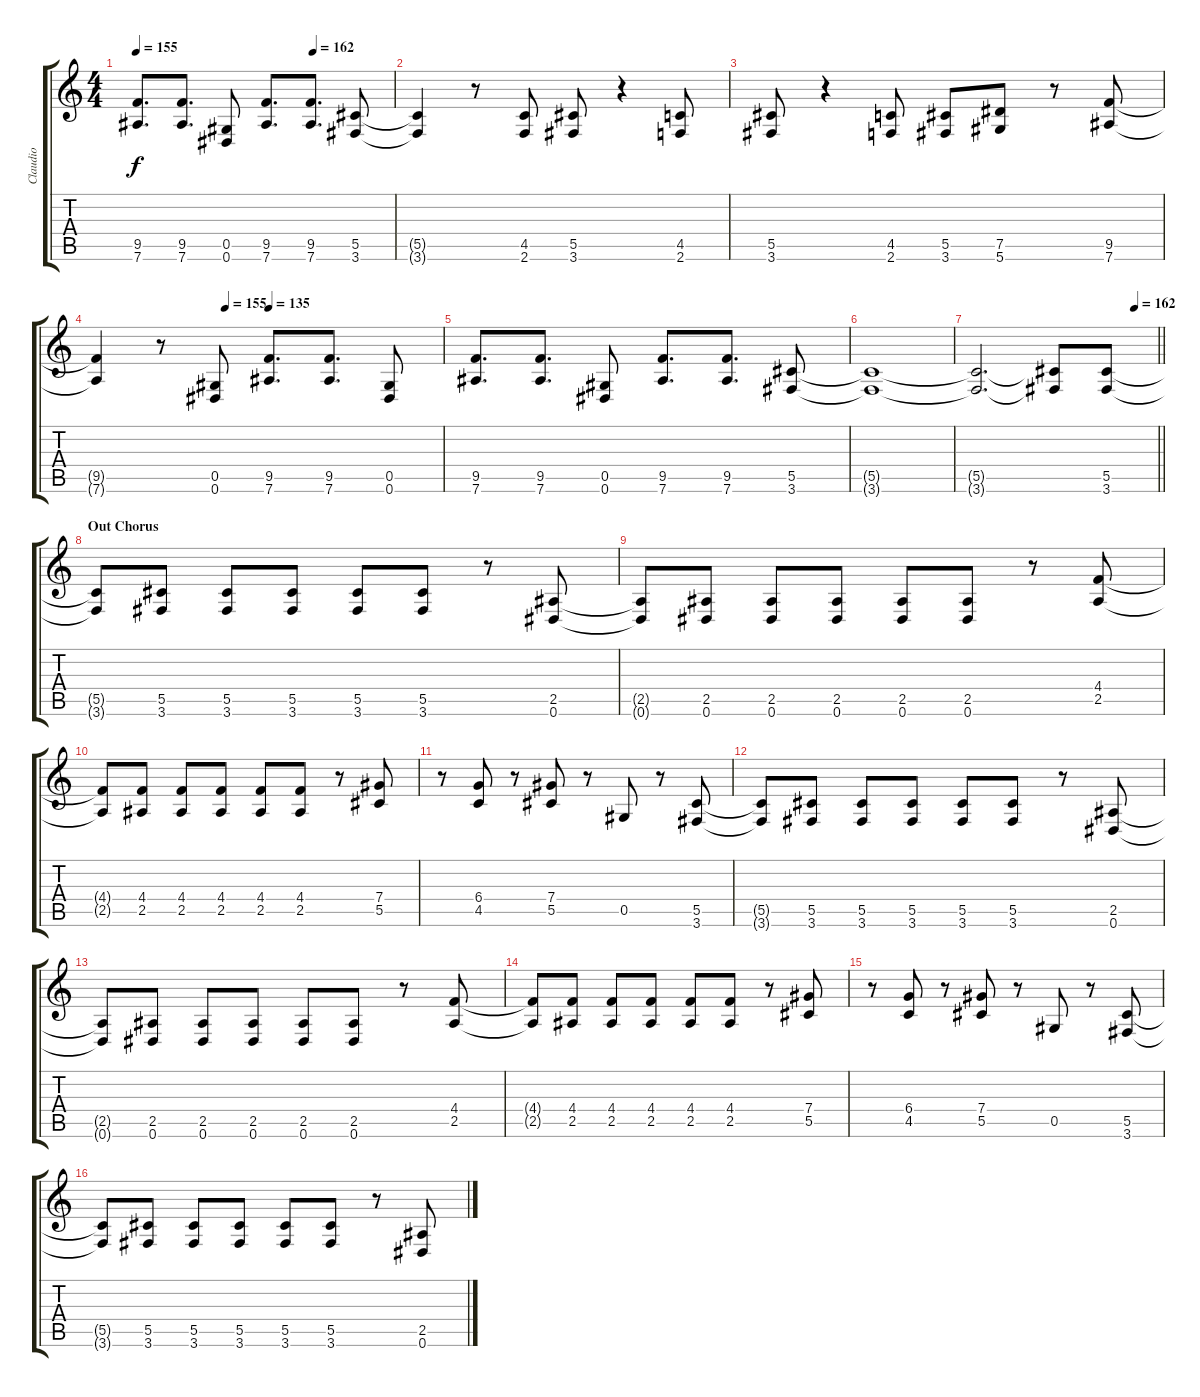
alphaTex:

\track ("Claudio" "Claudio") {instrument overdrivenguitar}
\staff {score tabs}
\tuning (Eb4 Bb3 Gb3 Db3 Ab2 Eb2) {hide}
\ts (4 4)
\tempo 155
\tempo (162 0.6875)
\clef g2
\ks c
(9.5 7.6).8{d dy f} (9.5 7.6).8{d} (0.5 0.6).8 (9.5 7.6).8{d} (9.5 7.6).8{d} (5.5 3.6).8 |
(5.5{t} 3.6{t}).4 r.8 (4.5 2.6).8 (5.5 3.6).8 r.4 (4.5 2.6).8 |
(5.5 3.6).8 r.4 (4.5 2.6).8 (5.5 3.6).8 (7.5 5.6).8 r.8 (9.5 7.6).8 |
\tempo (155 0.375)
\tempo (135 0.5)
(9.5{t} 7.6{t}).4 r.8 (0.5 0.6).8 (9.5 7.6).8{d} (9.5 7.6).8{d} (0.5 0.6).8 |
(9.5 7.6).8{d} (9.5 7.6).8{d} (0.5 0.6).8 (9.5 7.6).8{d} (9.5 7.6).8{d} (5.5 3.6).8 |
(5.5{t} 3.6{t}).1 |
\tempo (162 0.875)
\barLineRight lightlight
(5.5{t} 3.6{t}).2{d} (5.5{t} 3.6{t}).8 (5.5 3.6).8 |
\section ("" "Out Chorus")
(5.5{t} 3.6{t}).8 (5.5 3.6).8 (5.5 3.6).8 (5.5 3.6).8 (5.5 3.6).8 (5.5 3.6).8 r.8 (2.5 0.6).8 |
(2.5{t} 0.6{t}).8 (2.5 0.6).8 (2.5 0.6).8 (2.5 0.6).8 (2.5 0.6).8 (2.5 0.6).8 r.8 (4.4 2.5).8 |
(4.4{t} 2.5{t}).8 (4.4 2.5).8 (4.4 2.5).8 (4.4 2.5).8 (4.4 2.5).8 (4.4 2.5).8 r.8 (7.4 5.5).8 |
r.8 (6.4 4.5).8 r.8 (7.4 5.5).8 r.8 0.5.8 r.8 (5.5 3.6).8 |
(5.5{t} 3.6{t}).8 (5.5 3.6).8 (5.5 3.6).8 (5.5 3.6).8 (5.5 3.6).8 (5.5 3.6).8 r.8 (2.5 0.6).8 |
(2.5{t} 0.6{t}).8 (2.5 0.6).8 (2.5 0.6).8 (2.5 0.6).8 (2.5 0.6).8 (2.5 0.6).8 r.8 (4.4 2.5).8 |
(4.4{t} 2.5{t}).8 (4.4 2.5).8 (4.4 2.5).8 (4.4 2.5).8 (4.4 2.5).8 (4.4 2.5).8 r.8 (7.4 5.5).8 |
r.8 (6.4 4.5).8 r.8 (7.4 5.5).8 r.8 0.5.8 r.8 (5.5 3.6).8 |
(5.5{t} 3.6{t}).8 (5.5 3.6).8 (5.5 3.6).8 (5.5 3.6).8 (5.5 3.6).8 (5.5 3.6).8 r.8 (2.5 0.6).8
